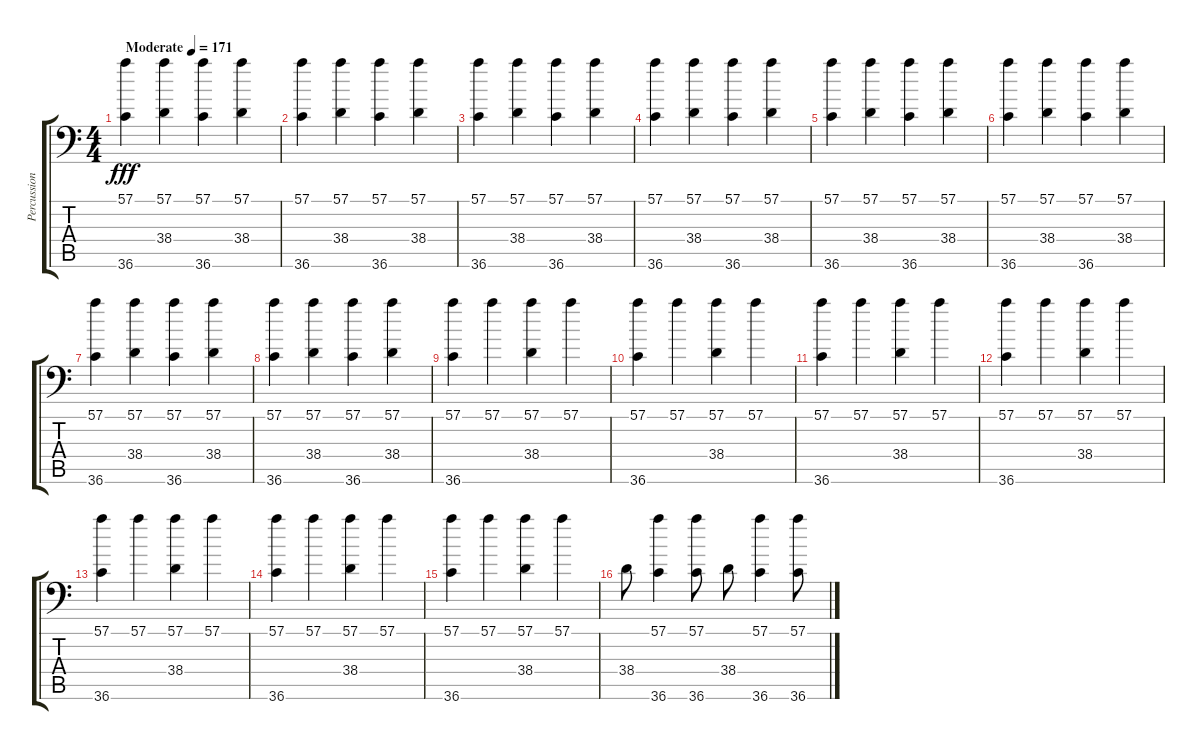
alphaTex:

\track ("Percussion" "Percussion") {instrument acousticgrandpiano}
\staff {score tabs}
\tuning (C-1 C-1 C-1 C-1 C-1 C-1) {hide}
\ts (4 4)
\tempo (171 "Moderate")
\clef f4
\ks c
(57.1 36.6).4{dy fff instrument acousticgrandpiano} (57.1 38.4).4 (57.1 36.6).4 (57.1 38.4).4 |
(57.1 36.6).4 (57.1 38.4).4 (57.1 36.6).4 (57.1 38.4).4 |
(57.1 36.6).4 (57.1 38.4).4 (57.1 36.6).4 (57.1 38.4).4 |
(57.1 36.6).4 (57.1 38.4).4 (57.1 36.6).4 (57.1 38.4).4 |
(57.1 36.6).4 (57.1 38.4).4 (57.1 36.6).4 (57.1 38.4).4 |
(57.1 36.6).4 (57.1 38.4).4 (57.1 36.6).4 (57.1 38.4).4 |
(57.1 36.6).4 (57.1 38.4).4 (57.1 36.6).4 (57.1 38.4).4 |
(57.1 36.6).4 (57.1 38.4).4 (57.1 36.6).4 (57.1 38.4).4 |
(57.1 36.6).4 57.1.4 (57.1 38.4).4 57.1.4 |
(57.1 36.6).4 57.1.4 (57.1 38.4).4 57.1.4 |
(57.1 36.6).4 57.1.4 (57.1 38.4).4 57.1.4 |
(57.1 36.6).4 57.1.4 (57.1 38.4).4 57.1.4 |
(57.1 36.6).4 57.1.4 (57.1 38.4).4 57.1.4 |
(57.1 36.6).4 57.1.4 (57.1 38.4).4 57.1.4 |
(57.1 36.6).4 57.1.4 (57.1 38.4).4 57.1.4 |
38.4.8 (57.1 36.6).4 (57.1 36.6).8 38.4.8 (57.1 36.6).4 (57.1 36.6).8
